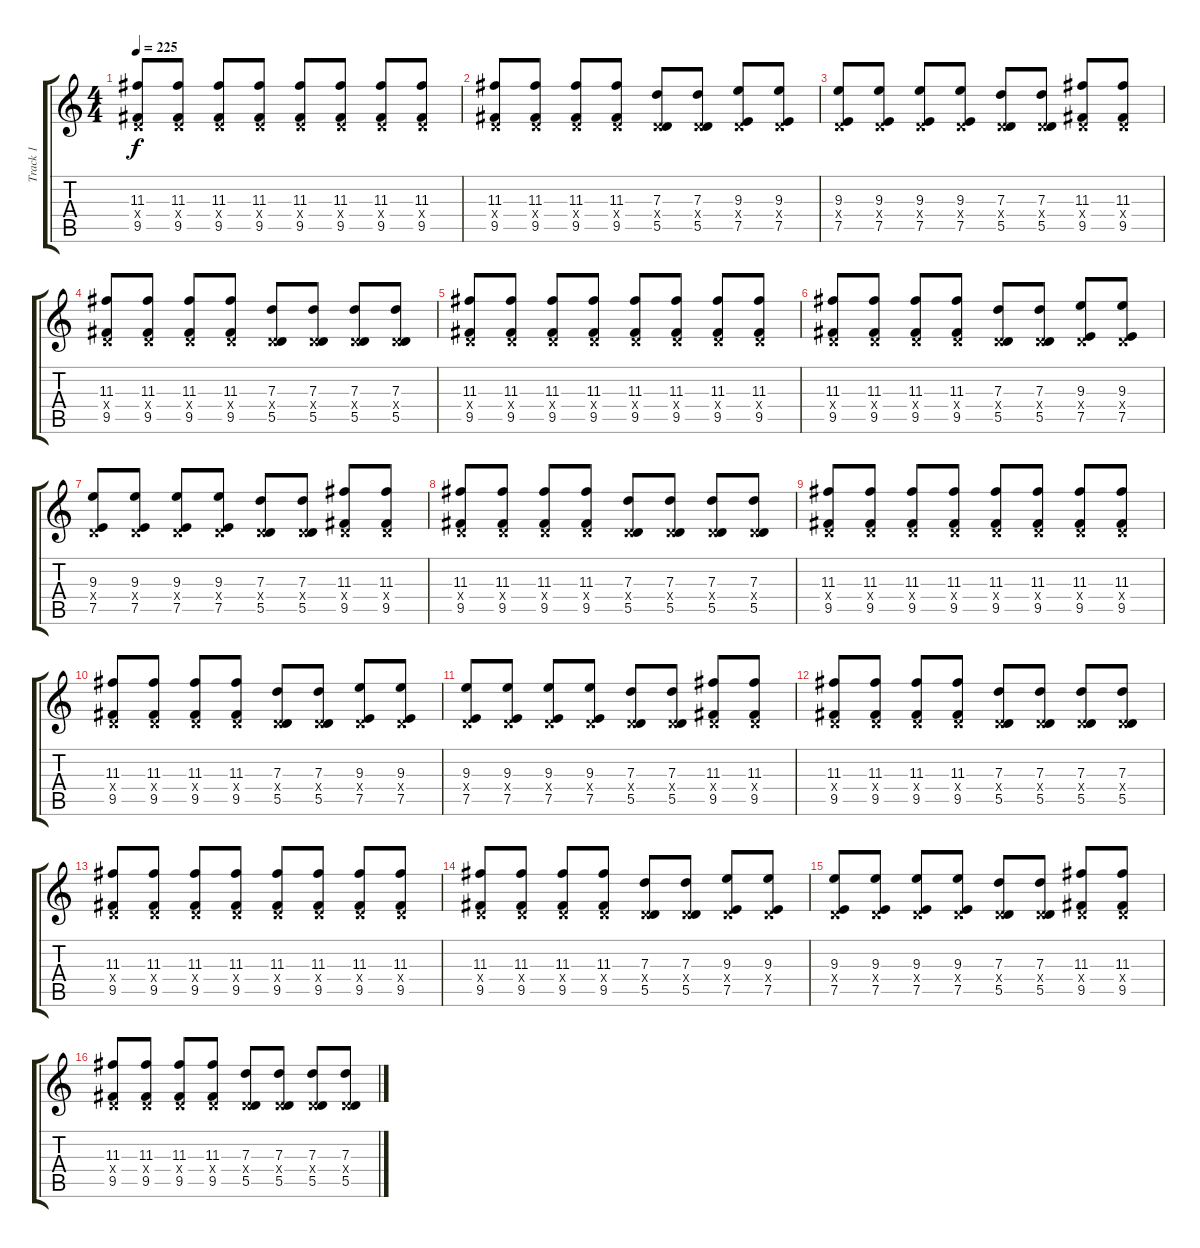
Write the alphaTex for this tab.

\track ("Track 1" "Track 1") {instrument overdrivenguitar}
\staff {score tabs}
\tuning (E4 B3 G3 D3 A2 E2) {hide}
\ts (4 4)
\tempo 225
\clef g2
\ks c
(11.3 0.4{x} 9.5).8{dy f} (11.3 0.4{x} 9.5).8 (11.3 0.4{x} 9.5).8 (11.3 0.4{x} 9.5).8 (11.3 0.4{x} 9.5).8 (11.3 0.4{x} 9.5).8 (11.3 0.4{x} 9.5).8 (11.3 0.4{x} 9.5).8 |
(11.3 0.4{x} 9.5).8 (11.3 0.4{x} 9.5).8 (11.3 0.4{x} 9.5).8 (11.3 0.4{x} 9.5).8 (7.3 0.4{x} 5.5).8 (7.3 0.4{x} 5.5).8 (9.3 0.4{x} 7.5).8 (9.3 0.4{x} 7.5).8 |
(9.3 0.4{x} 7.5).8 (9.3 0.4{x} 7.5).8 (9.3 0.4{x} 7.5).8 (9.3 0.4{x} 7.5).8 (7.3 0.4{x} 5.5).8 (7.3 0.4{x} 5.5).8 (11.3 0.4{x} 9.5).8 (11.3 0.4{x} 9.5).8 |
(11.3 0.4{x} 9.5).8 (11.3 0.4{x} 9.5).8 (11.3 0.4{x} 9.5).8 (11.3 0.4{x} 9.5).8 (7.3 0.4{x} 5.5).8 (7.3 0.4{x} 5.5).8 (7.3 0.4{x} 5.5).8 (7.3 0.4{x} 5.5).8 |
(11.3 0.4{x} 9.5).8 (11.3 0.4{x} 9.5).8 (11.3 0.4{x} 9.5).8 (11.3 0.4{x} 9.5).8 (11.3 0.4{x} 9.5).8 (11.3 0.4{x} 9.5).8 (11.3 0.4{x} 9.5).8 (11.3 0.4{x} 9.5).8 |
(11.3 0.4{x} 9.5).8 (11.3 0.4{x} 9.5).8 (11.3 0.4{x} 9.5).8 (11.3 0.4{x} 9.5).8 (7.3 0.4{x} 5.5).8 (7.3 0.4{x} 5.5).8 (9.3 0.4{x} 7.5).8 (9.3 0.4{x} 7.5).8 |
(9.3 0.4{x} 7.5).8 (9.3 0.4{x} 7.5).8 (9.3 0.4{x} 7.5).8 (9.3 0.4{x} 7.5).8 (7.3 0.4{x} 5.5).8 (7.3 0.4{x} 5.5).8 (11.3 0.4{x} 9.5).8 (11.3 0.4{x} 9.5).8 |
(11.3 0.4{x} 9.5).8 (11.3 0.4{x} 9.5).8 (11.3 0.4{x} 9.5).8 (11.3 0.4{x} 9.5).8 (7.3 0.4{x} 5.5).8 (7.3 0.4{x} 5.5).8 (7.3 0.4{x} 5.5).8 (7.3 0.4{x} 5.5).8 |
(11.3 0.4{x} 9.5).8 (11.3 0.4{x} 9.5).8 (11.3 0.4{x} 9.5).8 (11.3 0.4{x} 9.5).8 (11.3 0.4{x} 9.5).8 (11.3 0.4{x} 9.5).8 (11.3 0.4{x} 9.5).8 (11.3 0.4{x} 9.5).8 |
(11.3 0.4{x} 9.5).8 (11.3 0.4{x} 9.5).8 (11.3 0.4{x} 9.5).8 (11.3 0.4{x} 9.5).8 (7.3 0.4{x} 5.5).8 (7.3 0.4{x} 5.5).8 (9.3 0.4{x} 7.5).8 (9.3 0.4{x} 7.5).8 |
(9.3 0.4{x} 7.5).8 (9.3 0.4{x} 7.5).8 (9.3 0.4{x} 7.5).8 (9.3 0.4{x} 7.5).8 (7.3 0.4{x} 5.5).8 (7.3 0.4{x} 5.5).8 (11.3 0.4{x} 9.5).8 (11.3 0.4{x} 9.5).8 |
(11.3 0.4{x} 9.5).8 (11.3 0.4{x} 9.5).8 (11.3 0.4{x} 9.5).8 (11.3 0.4{x} 9.5).8 (7.3 0.4{x} 5.5).8 (7.3 0.4{x} 5.5).8 (7.3 0.4{x} 5.5).8 (7.3 0.4{x} 5.5).8 |
(11.3 0.4{x} 9.5).8 (11.3 0.4{x} 9.5).8 (11.3 0.4{x} 9.5).8 (11.3 0.4{x} 9.5).8 (11.3 0.4{x} 9.5).8 (11.3 0.4{x} 9.5).8 (11.3 0.4{x} 9.5).8 (11.3 0.4{x} 9.5).8 |
(11.3 0.4{x} 9.5).8 (11.3 0.4{x} 9.5).8 (11.3 0.4{x} 9.5).8 (11.3 0.4{x} 9.5).8 (7.3 0.4{x} 5.5).8 (7.3 0.4{x} 5.5).8 (9.3 0.4{x} 7.5).8 (9.3 0.4{x} 7.5).8 |
(9.3 0.4{x} 7.5).8 (9.3 0.4{x} 7.5).8 (9.3 0.4{x} 7.5).8 (9.3 0.4{x} 7.5).8 (7.3 0.4{x} 5.5).8 (7.3 0.4{x} 5.5).8 (11.3 0.4{x} 9.5).8 (11.3 0.4{x} 9.5).8 |
(11.3 0.4{x} 9.5).8 (11.3 0.4{x} 9.5).8 (11.3 0.4{x} 9.5).8 (11.3 0.4{x} 9.5).8 (7.3 0.4{x} 5.5).8 (7.3 0.4{x} 5.5).8 (7.3 0.4{x} 5.5).8 (7.3 0.4{x} 5.5).8
